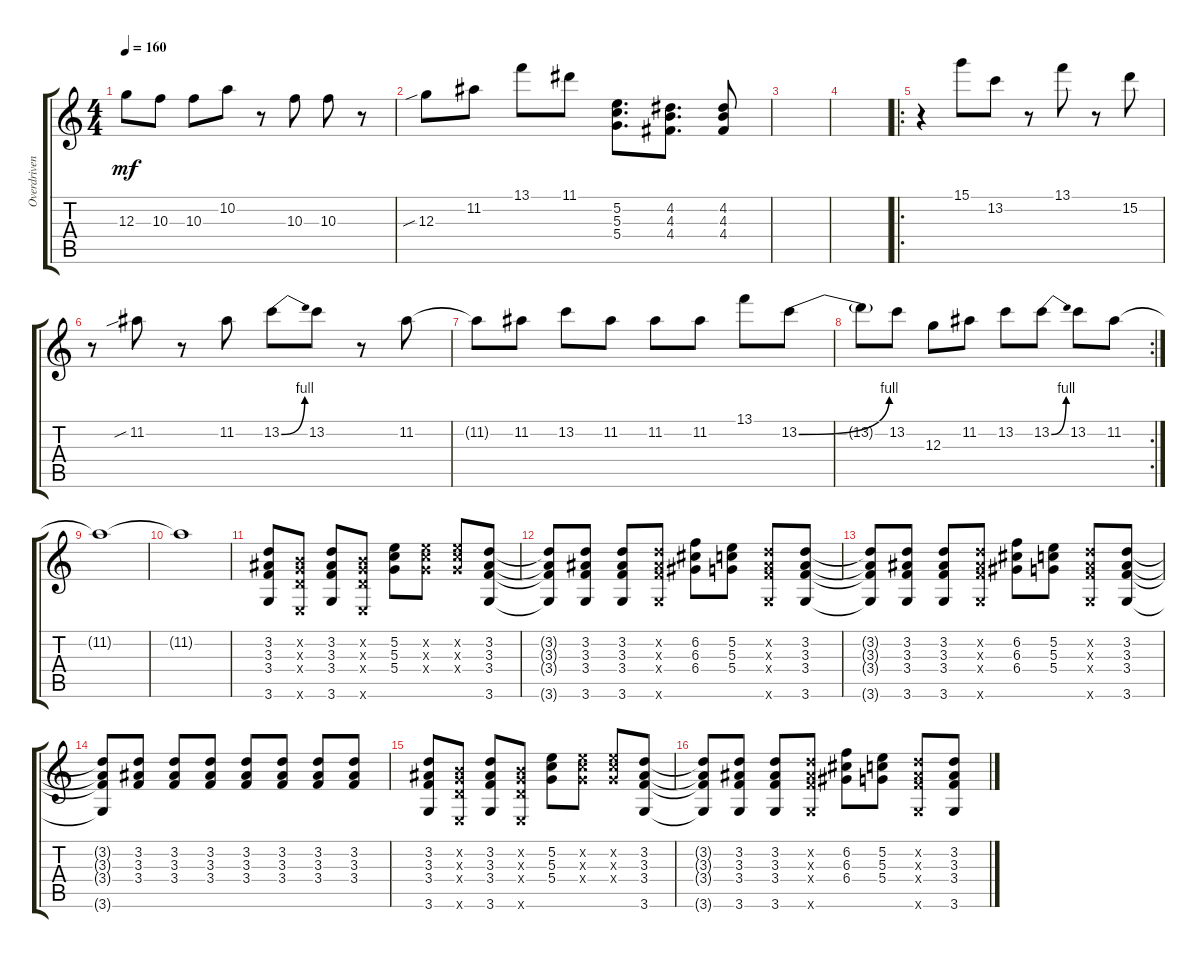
\track ("Overdriven Guitar" "Overdriven") {instrument overdrivenguitar}
\staff {score tabs}
\tuning (E4 B3 G3 D3 A2 E2) {hide}
\ts (4 4)
\tempo 160
\clef g2
\ks c
12.3.8{dy mf instrument overdrivenguitar} 10.3.8 10.3.8 10.2.8 r.8 10.3.8 10.3.8 r.8 |
12.3{sib}.8 11.2.8 13.1.8 11.1.8 (5.2 5.3 5.4).8{d} (4.2 4.3 4.4).8{d} (4.2 4.3 4.4).8 |
|
|
\ro
r.4 15.1.8 13.2.8 r.8 13.1.8 r.8 15.2.8 |
r.8 11.2{sib}.8 r.8 11.2.8 13.2{be (bend 0 0 60 4)}.8 13.2.8 r.8 11.2.8 |
11.2{t}.8 11.2.8 13.2.8 11.2.8 11.2.8 11.2.8 13.1.8 13.2{be (bend 0 0 60 4)}.8 |
\rc 2
13.2{t}.8 13.2.8 12.3.8 11.2.8 13.2.8 13.2{be (bend 0 0 60 4)}.8 13.2.8 11.2.8 |
11.2{t}.1 |
11.2{t}.1 |
(3.2 3.3 3.4 3.6).8 (0.2{x} 0.3{x} 0.4{x} 0.6{x}).8 (3.2 3.3 3.4 3.6).8 (0.2{x} 0.3{x} 0.4{x} 0.6{x}).8 (5.2 5.3 5.4).8 (5.2{x} 5.3{x} 5.4{x}).8 (5.2{x} 5.3{x} 5.4{x}).8 (3.2 3.3 3.4 3.6).8 |
(3.2{t} 3.3{t} 3.4{t} 3.6{t}).8 (3.2 3.3 3.4 3.6).8 (3.2 3.3 3.4 3.6).8 (3.2{x} 3.3{x} 3.4{x} 3.6{x}).8 (6.2 6.3 6.4).8 (5.2 5.3 5.4).8 (3.2{x} 3.3{x} 3.4{x} 3.6{x}).8 (3.2 3.3 3.4 3.6).8 |
(3.2{t} 3.3{t} 3.4{t} 3.6{t}).8 (3.2 3.3 3.4 3.6).8 (3.2 3.3 3.4 3.6).8 (3.2{x} 3.3{x} 3.4{x} 3.6{x}).8 (6.2 6.3 6.4).8 (5.2 5.3 5.4).8 (3.2{x} 3.3{x} 3.4{x} 3.6{x}).8 (3.2 3.3 3.4 3.6).8 |
(3.2{t} 3.3{t} 3.4{t} 3.6{t}).8 (3.2 3.3 3.4).8 (3.2 3.3 3.4).8 (3.2 3.3 3.4).8 (3.2 3.3 3.4).8 (3.2 3.3 3.4).8 (3.2 3.3 3.4).8 (3.2 3.3 3.4).8 |
(3.2 3.3 3.4 3.6).8 (0.2{x} 0.3{x} 0.4{x} 0.6{x}).8 (3.2 3.3 3.4 3.6).8 (0.2{x} 0.3{x} 0.4{x} 0.6{x}).8 (5.2 5.3 5.4).8 (5.2{x} 5.3{x} 5.4{x}).8 (5.2{x} 5.3{x} 5.4{x}).8 (3.2 3.3 3.4 3.6).8 |
(3.2{t} 3.3{t} 3.4{t} 3.6{t}).8 (3.2 3.3 3.4 3.6).8 (3.2 3.3 3.4 3.6).8 (3.2{x} 3.3{x} 3.4{x} 3.6{x}).8 (6.2 6.3 6.4).8 (5.2 5.3 5.4).8 (3.2{x} 3.3{x} 3.4{x} 3.6{x}).8 (3.2 3.3 3.4 3.6).8
